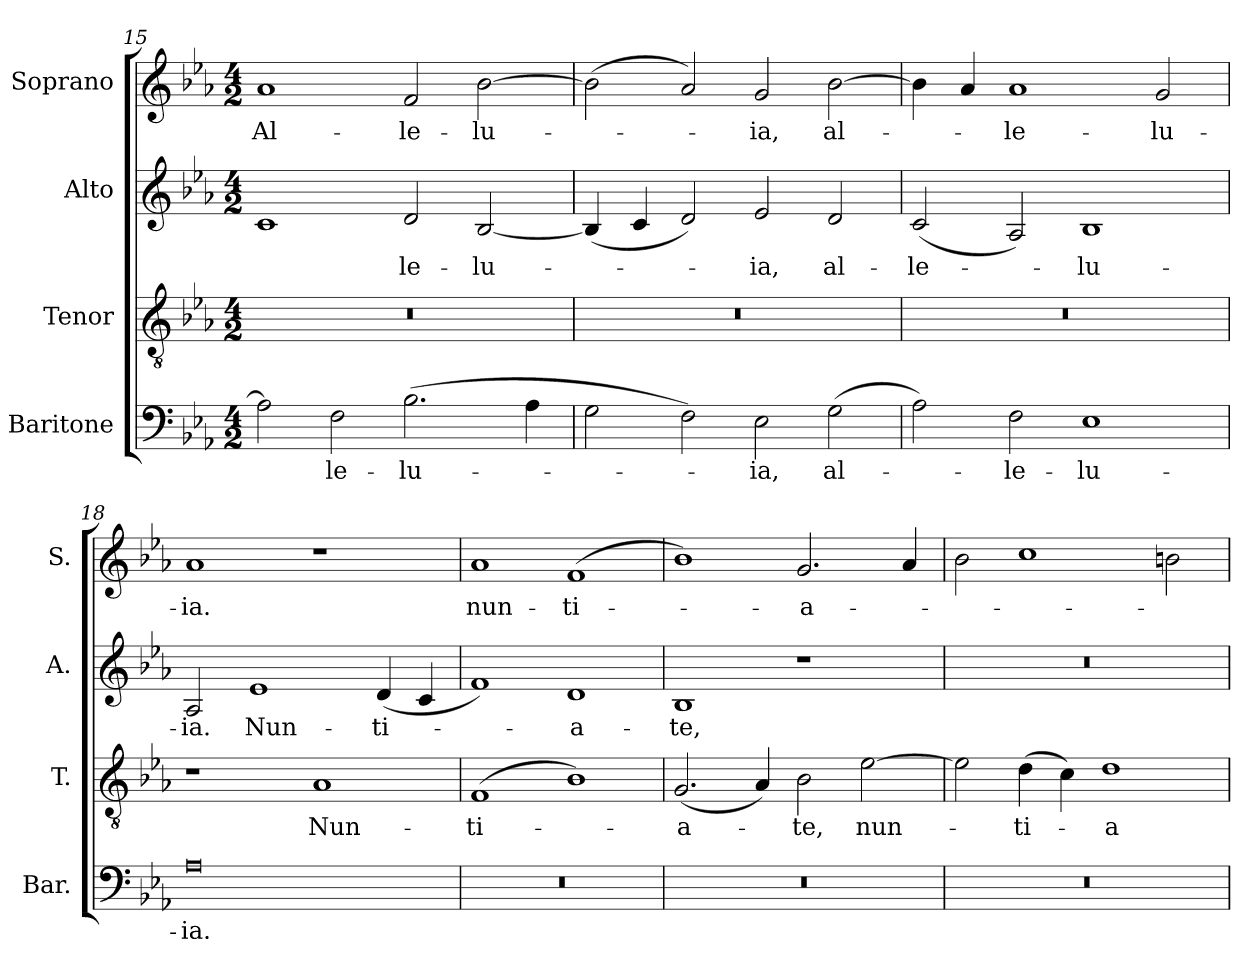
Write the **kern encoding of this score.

**kern	**text	**kern	**text	**kern	**text	**kern	**text
*part4	*part4	*part3	*part3	*part2	*part2	*part1	*part1
*staff4	*staff4	*staff3	*staff3	*staff2	*staff2	*staff1	*staff1
*I"Baritone	*	*I"Tenor	*	*I"Alto	*	*I"Soprano	*
*I'Bar.	*	*I'T.	*	*I'A.	*	*I'S.	*
!!LO:LB:g=z
*clefF4	*	*clefGv2	*	*clefG2	*	*clefG2	*
*	*	*ITrd7c12	*	*	*	*	*
*k[b-e-a-]	*	*k[b-e-a-]	*	*k[b-e-a-]	*	*k[b-e-a-]	*
*E-:	*	*E-:	*	*E-:	*	*E-:	*
*M4/2	*	*M4/2	*	*M4/2	*	*M4/2	*
=15	=15	=15	=15	=15	=15	=15	=15
!	!	!LO:N:vis=1	!	!	!	!	!
!	!	!	!	!	!	!	!LO:LY:b:color=#000000
2A-i\]	.	0r	.	1ci	.	1a-i	Al-
!	!LO:LY:b:color=#000000	!	!	!	!	!	!
2Fi\	-le-	.	.	.	.	.	.
!	!LO:LY:b:color=#000000	!	!	!	!	!	!
!	!	!	!	!	!LO:LY:b:color=#000000	!	!
!	!	!	!	!	!	!	!LO:LY:b:color=#000000
(2.B-i\	-lu-	.	.	2di/	-le-	2fi/	-le-
!	!	!	!	!	!LO:LY:b:color=#000000	!	!
!	!	!	!	!	!	!	!LO:LY:b:color=#000000
.	.	.	.	[2B-i/	-lu-	[2b-i\	-lu-
4A-i\	.	.	.	.	.	.	.
=16	=16	=16	=16	=16	=16	=16	=16
!	!	!LO:N:vis=1	!	!	!	!	!
2Gi\	.	0r	.	(4B-i/]	.	(2b-i\]	.
.	.	.	.	4ci/	.	.	.
2Fi\)	.	.	.	2di/)	.	2a-i/)	.
!	!LO:LY:b:color=#000000	!	!	!	!	!	!
!	!	!	!	!	!LO:LY:b:color=#000000	!	!
!	!	!	!	!	!	!	!LO:LY:b:color=#000000
2E-i\	-ia,	.	.	2e-i/	-ia,	2gi/	-ia,
!	!LO:LY:b:color=#000000	!	!	!	!	!	!
!	!	!	!	!	!LO:LY:b:color=#000000	!	!
!	!	!	!	!	!	!	!LO:LY:b:color=#000000
(2Gi\	al-	.	.	2di/	al-	[2b-i\	al-
=17	=17	=17	=17	=17	=17	=17	=17
!	!	!LO:N:vis=1	!	!	!	!	!
!	!	!	!	!	!LO:LY:b:color=#000000	!	!
2A-i\)	.	0r	.	(2ci/	-le-	4b-i\]	.
.	.	.	.	.	.	4a-i/	.
!	!LO:LY:b:color=#000000	!	!	!	!	!	!
!	!	!	!	!	!	!	!LO:LY:b:color=#000000
2Fi\	-le-	.	.	2A-i/)	.	1a-i	-le-
!	!LO:LY:b:color=#000000	!	!	!	!	!	!
!	!	!	!	!	!LO:LY:b:color=#000000	!	!
1E-i	-lu-	.	.	1B-i	-lu-	.	.
!	!	!	!	!	!	!	!LO:LY:b:color=#000000
.	.	.	.	.	.	2gi/	-lu-
=18	=18	=18	=18	=18	=18	=18	=18
!	!LO:LY:b:color=#000000	!	!	!	!	!	!
!	!	!	!	!	!LO:LY:b:color=#000000	!	!
!	!	!	!	!	!	!	!LO:LY:b:color=#000000
0A-i	-ia.	1r	.	2A-i/	-ia.	1a-i	-ia.
!	!	!	!	!	!LO:LY:b:color=#000000	!	!
.	.	.	.	1e-i	Nun-	.	.
!	!	!	!LO:LY:b:color=#000000	!	!	!	!
.	.	1AA-i	Nun-	.	.	1r	.
!	!	!	!	!	!LO:LY:b:color=#000000	!	!
.	.	.	.	(4di/	-ti-	.	.
.	.	.	.	4ci/	.	.	.
=19	=19	=19	=19	=19	=19	=19	=19
!LO:N:vis=1	!	!	!	!	!	!	!
!	!	!	!LO:LY:b:color=#000000	!	!	!	!
!	!	!	!	!	!	!	!LO:LY:b:color=#000000
0r	.	(1FFi	-ti-	1fi)	.	1a-i	nun-
!	!	!	!	!	!LO:LY:b:color=#000000	!	!
!	!	!	!	!	!	!	!LO:LY:b:color=#000000
.	.	1BB-i)	.	1di	-a-	(1fi	-ti-
=20	=20	=20	=20	=20	=20	=20	=20
!LO:N:vis=1	!	!	!	!	!	!	!
!	!	!	!LO:LY:b:color=#000000	!	!	!	!
!	!	!	!	!	!LO:LY:b:color=#000000	!	!
0r	.	(2.GGi/	-a-	1B-i	-te,	1b-i)	.
.	.	4AA-i/)	.	.	.	.	.
!	!	!	!LO:LY:b:color=#000000	!	!	!	!
!	!	!	!	!	!	!	!LO:LY:b:color=#000000
.	.	2BB-i\	-te,	1r	.	2.gi/	-a-
!	!	!	!LO:LY:b:color=#000000	!	!	!	!
.	.	[2E-i\	nun-	.	.	.	.
.	.	.	.	.	.	4a-i/	.
=21	=21	=21	=21	=21	=21	=21	=21
!LO:N:vis=1	!	!	!	!LO:N:vis=1	!	!	!
0r	.	2E-i\]	.	0r	.	2b-i\	.
!	!	!	!LO:LY:b:color=#000000	!	!	!	!
.	.	(4Di\	-ti-	.	.	1cci	.
.	.	4Ci\)	.	.	.	.	.
!	!	!	!LO:LY:b:color=#000000	!	!	!	!
.	.	1Di	-a-	.	.	.	.
.	.	.	.	.	.	2bni\	.
=	=	=	=	=	=	=	=
*-	*-	*-	*-	*-	*-	*-	*-
